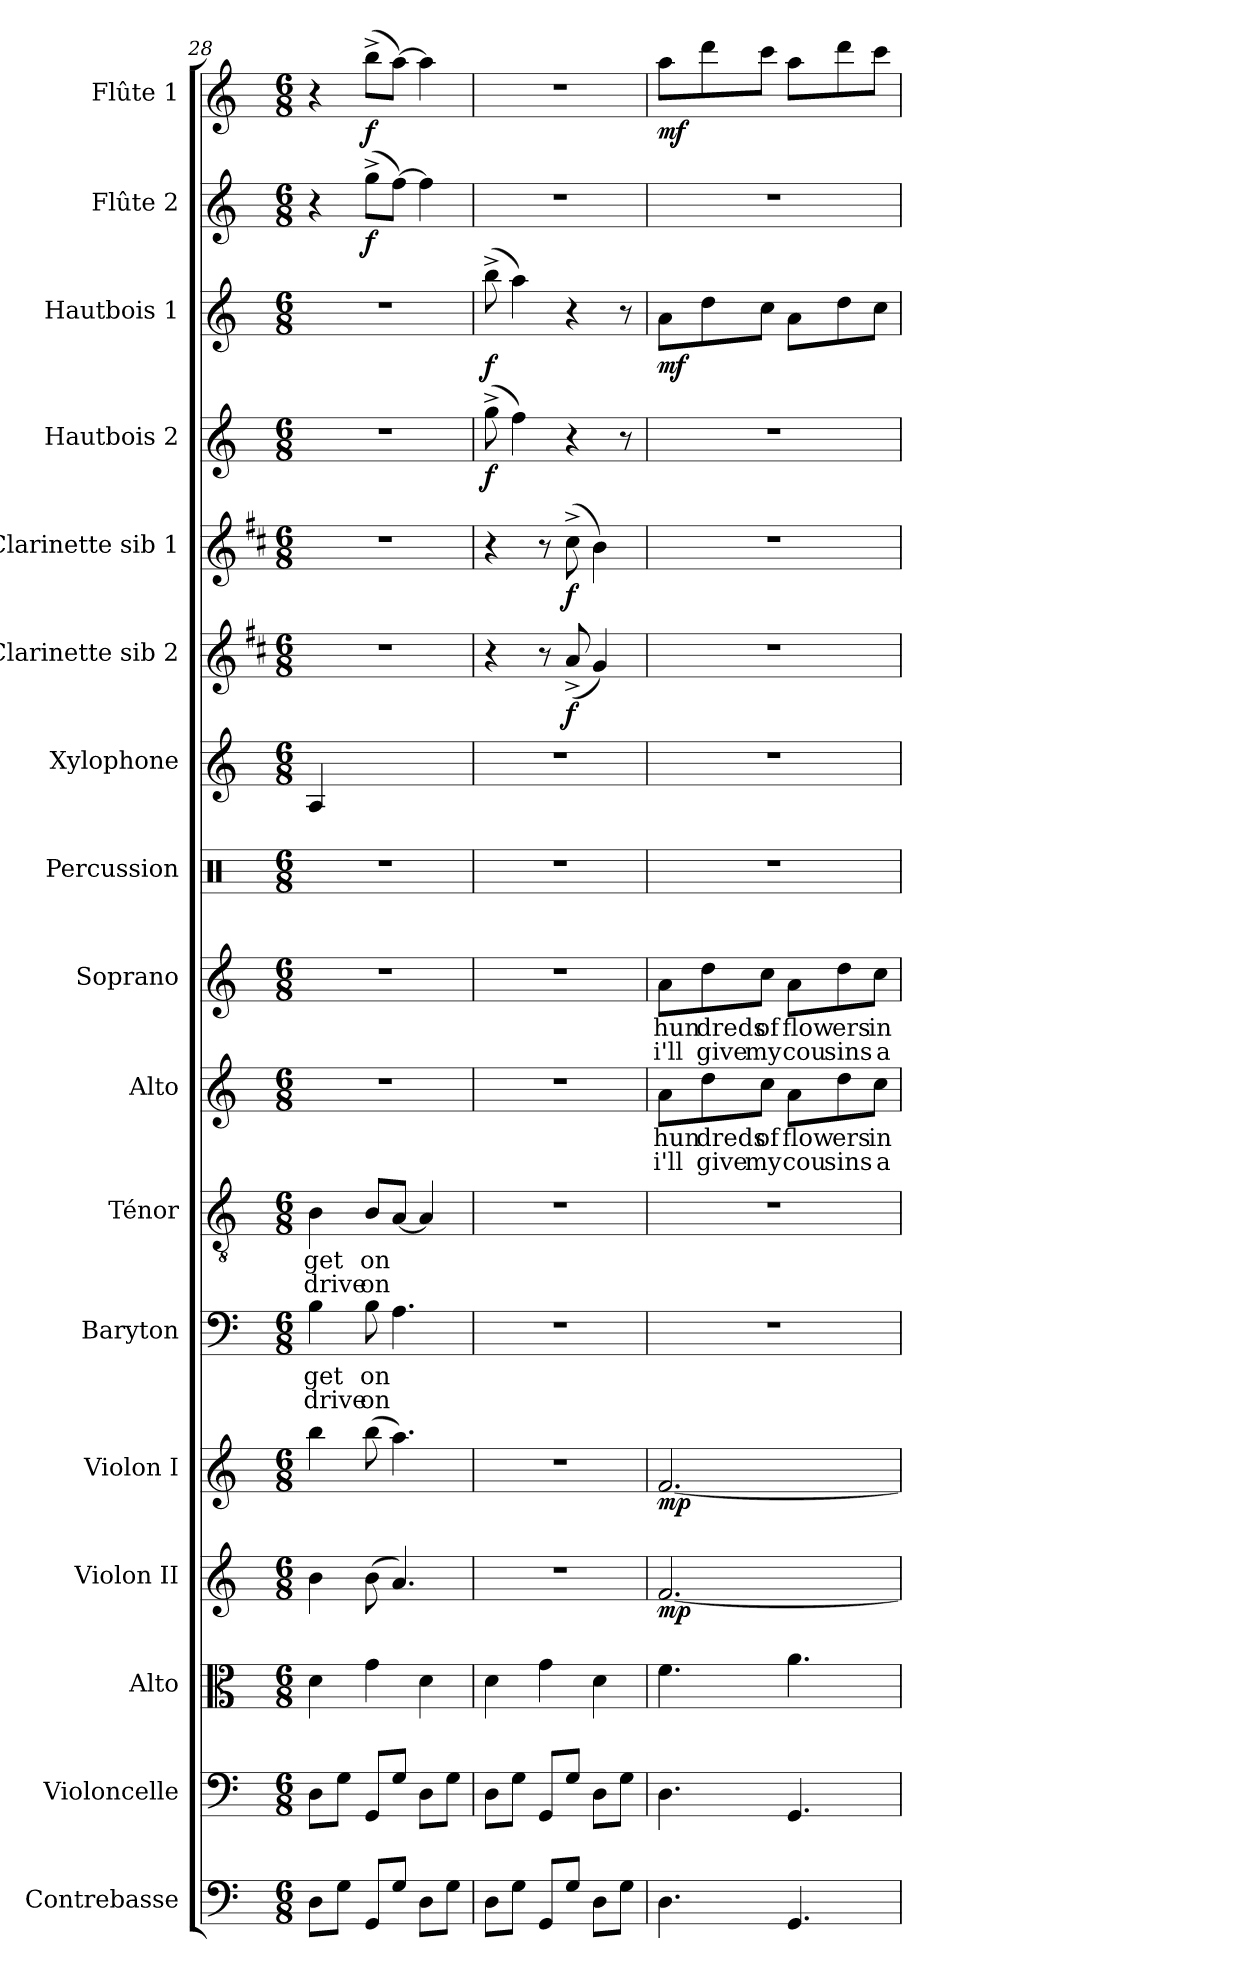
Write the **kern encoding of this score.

**kern	**kern	**kern	**kern	**dynam	**kern	**dynam	**kern	**text	**text	**kern	**text	**text	**kern	**text	**text	**kern	**text	**text	**kern	**kern	**kern	**dynam	**kern	**dynam	**kern	**dynam	**kern	**dynam	**kern	**dynam	**kern	**dynam
*part17	*part16	*part15	*part14	*part14	*part13	*part13	*part12	*part12	*part12	*part11	*part11	*part11	*part10	*part10	*part10	*part9	*part9	*part9	*part8	*part7	*part6	*part6	*part5	*part5	*part4	*part4	*part3	*part3	*part2	*part2	*part1	*part1
*staff17	*staff16	*staff15	*staff14	*staff14	*staff13	*staff13	*staff12	*staff12	*staff12	*staff11	*staff11	*staff11	*staff10	*staff10	*staff10	*staff9	*staff9	*staff9	*staff8	*staff7	*staff6	*staff6	*staff5	*staff5	*staff4	*staff4	*staff3	*staff3	*staff2	*staff2	*staff1	*staff1
*I"Contrebasse	*I"Violoncelle	*I"Alto	*I"Violon II	*	*I"Violon I	*	*I"Baryton	*	*	*I"Ténor	*	*	*I"Alto	*	*	*I"Soprano	*	*	*I"Percussion	*I"Xylophone	*I"Clarinette sib 2	*	*I"Clarinette sib 1	*	*I"Hautbois 2	*	*I"Hautbois 1	*	*I"Flûte 2	*	*I"Flûte 1	*
*I'Cb.	*I'Vc.	*I'A	*I'Vln. II	*	*I'Vln. I	*	*I'Bar.	*	*	*I'T	*	*	*I'A	*	*	*I'S	*	*	*I'Perc.	*I'Xyl.	*I'Cl. Sib 2	*	*I'Cl. Sib 1	*	*I'Hb. 2	*	*I'Hb. 1	*	*I'Fl. 2	*	*I'Fl. 1	*
*clefF4	*clefF4	*clefC3	*clefG2	*	*clefG2	*	*clefF4	*	*	*clefGv2	*	*	*clefG2	*	*	*clefG2	*	*	*clefX	*clefG2	*clefG2	*	*clefG2	*	*clefG2	*	*clefG2	*	*clefG2	*	*clefG2	*
*ITrd7c12	*	*	*	*	*	*	*	*	*	*	*	*	*	*	*	*	*	*	*	*	*ITrd1c2	*	*ITrd1c2	*	*	*	*	*	*	*	*	*
*k[]	*k[]	*k[]	*k[]	*	*k[]	*	*k[]	*	*	*k[]	*	*	*k[]	*	*	*k[]	*	*	*k[]	*k[]	*k[]	*	*k[]	*	*k[]	*	*k[]	*	*k[]	*	*k[]	*
*C:	*C:	*C:	*C:	*	*C:	*	*C:	*	*	*C:	*	*	*C:	*	*	*C:	*	*	*C:	*C:	*C:	*	*C:	*	*C:	*	*C:	*	*C:	*	*C:	*
*M6/8	*M6/8	*M6/8	*M6/8	*	*M6/8	*	*M6/8	*	*	*M6/8	*	*	*M6/8	*	*	*M6/8	*	*	*M6/8	*M6/8	*M6/8	*	*M6/8	*	*M6/8	*	*M6/8	*	*M6/8	*	*M6/8	*
=28	=28	=28	=28	=28	=28	=28	=28	=28	=28	=28	=28	=28	=28	=28	=28	=28	=28	=28	=28	=28	=28	=28	=28	=28	=28	=28	=28	=28	=28	=28	=28	=28
!	!	!	!	!	!	!	!	!LO:LY:b	!LO:LY:b	!	!LO:LY:b	!LO:LY:b	!	!	!	!	!	!	!	!	!	!	!	!	!	!	!	!	!	!	!	!
8DD\L	8D\L	4d\	4b\	.	4bb\	.	4B\	get	drive	4B\	get	drive	2.r	.	.	2.r	.	.	2.r	4A/	2.r	.	2.r	.	2.r	.	2.r	.	4r	.	4r	.
8GG\J	8G\J	.	.	.	.	.	.	.	.	.	.	.	.	.	.	.	.	.	.	.	.	.	.	.	.	.	.	.	.	.	.	.
!	!	!	!	!	!	!	!	!LO:LY:b	!LO:LY:b	!	!LO:LY:b	!LO:LY:b	!	!	!	!	!	!	!	!	!	!	!	!	!	!	!	!	!	!LO:DY:b	!	!LO:DY:b
8GGG/L	8GG/L	4g\	(>8b\	.	(>8bb\	.	8B\	on	on	8B/L	on	on	.	.	.	.	.	.	.	2ryy	.	.	.	.	.	.	.	.	(>8gg^>\L	f	(>8bb^>\L	f
8GG/J	8G/J	.	4.a/)	.	4.aa\)	.	4.A\	.	.	[8A/J	.	.	.	.	.	.	.	.	.	.	.	.	.	.	.	.	.	.	[8ff\J)	.	[8aa\J)	.
8DD\L	8D\L	4d\	.	.	.	.	.	.	.	4A/]	.	.	.	.	.	.	.	.	.	.	.	.	.	.	.	.	.	.	4ff\]	.	4aa\]	.
8GG\J	8G\J	.	.	.	.	.	.	.	.	.	.	.	.	.	.	.	.	.	.	.	.	.	.	.	.	.	.	.	.	.	.	.
!!LO:PB:g=z
=29	=29	=29	=29	=29	=29	=29	=29	=29	=29	=29	=29	=29	=29	=29	=29	=29	=29	=29	=29	=29	=29	=29	=29	=29	=29	=29	=29	=29	=29	=29	=29	=29
!	!	!	!	!	!	!	!	!	!	!	!	!	!	!	!	!	!	!	!	!	!	!	!	!	!	!LO:DY:b	!	!LO:DY:b	!	!	!	!
8DD\L	8D\L	4d\	2.r	.	2.r	.	2.r	.	.	2.r	.	.	2.r	.	.	2.r	.	.	2.r	2.r	4r	.	4r	.	(>8gg^>\	f	(>8bb^>\	f	2.r	.	2.r	.
8GG\J	8G\J	.	.	.	.	.	.	.	.	.	.	.	.	.	.	.	.	.	.	.	.	.	.	.	4ff\)	.	4aa\)	.	.	.	.	.
8GGG/L	8GG/L	4g\	.	.	.	.	.	.	.	.	.	.	.	.	.	.	.	.	.	.	8r	.	8r	.	.	.	.	.	.	.	.	.
!	!	!	!	!	!	!	!	!	!	!	!	!	!	!	!	!	!	!	!	!	!	!LO:DY:b	!	!LO:DY:b	!	!	!	!	!	!	!	!
8GG/J	8G/J	.	.	.	.	.	.	.	.	.	.	.	.	.	.	.	.	.	.	.	(<8g^</	f	(>8b^>\	f	4r	.	4r	.	.	.	.	.
8DD\L	8D\L	4d\	.	.	.	.	.	.	.	.	.	.	.	.	.	.	.	.	.	.	4f/)	.	4a\)	.	.	.	.	.	.	.	.	.
8GG\J	8G\J	.	.	.	.	.	.	.	.	.	.	.	.	.	.	.	.	.	.	.	.	.	.	.	8r	.	8r	.	.	.	.	.
=30	=30	=30	=30	=30	=30	=30	=30	=30	=30	=30	=30	=30	=30	=30	=30	=30	=30	=30	=30	=30	=30	=30	=30	=30	=30	=30	=30	=30	=30	=30	=30	=30
!	!	!	!	!LO:DY:b	!	!LO:DY:b	!	!	!	!	!	!	!	!LO:LY:b	!LO:LY:b	!	!LO:LY:b	!LO:LY:b	!	!	!	!	!	!	!	!	!	!LO:DY:b	!	!	!	!LO:DY:b
4.DD\	4.D\	4.f\	[2.f/	mp	[2.f/	mp	2.r	.	.	2.r	.	.	8a\L	hun	i'll	8a\L	hun	i'll	2.r	2.r	2.r	.	2.r	.	2.r	.	8a\L	mf	2.r	.	8aa\L	mf
!	!	!	!	!	!	!	!	!	!	!	!	!	!	!LO:LY:b	!LO:LY:b	!	!LO:LY:b	!LO:LY:b	!	!	!	!	!	!	!	!	!	!	!	!	!	!
.	.	.	.	.	.	.	.	.	.	.	.	.	8dd\	dreds	give	8dd\	dreds	give	.	.	.	.	.	.	.	.	8dd\	.	.	.	8ddd\	.
!	!	!	!	!	!	!	!	!	!	!	!	!	!	!LO:LY:b	!LO:LY:b	!	!LO:LY:b	!LO:LY:b	!	!	!	!	!	!	!	!	!	!	!	!	!	!
.	.	.	.	.	.	.	.	.	.	.	.	.	8cc\J	of	my	8cc\J	of	my	.	.	.	.	.	.	.	.	8cc\J	.	.	.	8ccc\J	.
!	!	!	!	!	!	!	!	!	!	!	!	!	!	!LO:LY:b	!LO:LY:b	!	!LO:LY:b	!LO:LY:b	!	!	!	!	!	!	!	!	!	!	!	!	!	!
4.GGG/	4.GG/	4.a\	.	.	.	.	.	.	.	.	.	.	8a\L	flow	cou	8a\L	flow	cou	.	.	.	.	.	.	.	.	8a\L	.	.	.	8aa\L	.
!	!	!	!	!	!	!	!	!	!	!	!	!	!	!LO:LY:b	!LO:LY:b	!	!LO:LY:b	!LO:LY:b	!	!	!	!	!	!	!	!	!	!	!	!	!	!
.	.	.	.	.	.	.	.	.	.	.	.	.	8dd\	ers	sins	8dd\	ers	sins	.	.	.	.	.	.	.	.	8dd\	.	.	.	8ddd\	.
!	!	!	!	!	!	!	!	!	!	!	!	!	!	!LO:LY:b	!LO:LY:b	!	!LO:LY:b	!LO:LY:b	!	!	!	!	!	!	!	!	!	!	!	!	!	!
.	.	.	.	.	.	.	.	.	.	.	.	.	8cc\J	in	a	8cc\J	in	a	.	.	.	.	.	.	.	.	8cc\J	.	.	.	8ccc\J	.
=	=	=	=	=	=	=	=	=	=	=	=	=	=	=	=	=	=	=	=	=	=	=	=	=	=	=	=	=	=	=	=	=
*-	*-	*-	*-	*-	*-	*-	*-	*-	*-	*-	*-	*-	*-	*-	*-	*-	*-	*-	*-	*-	*-	*-	*-	*-	*-	*-	*-	*-	*-	*-	*-	*-
